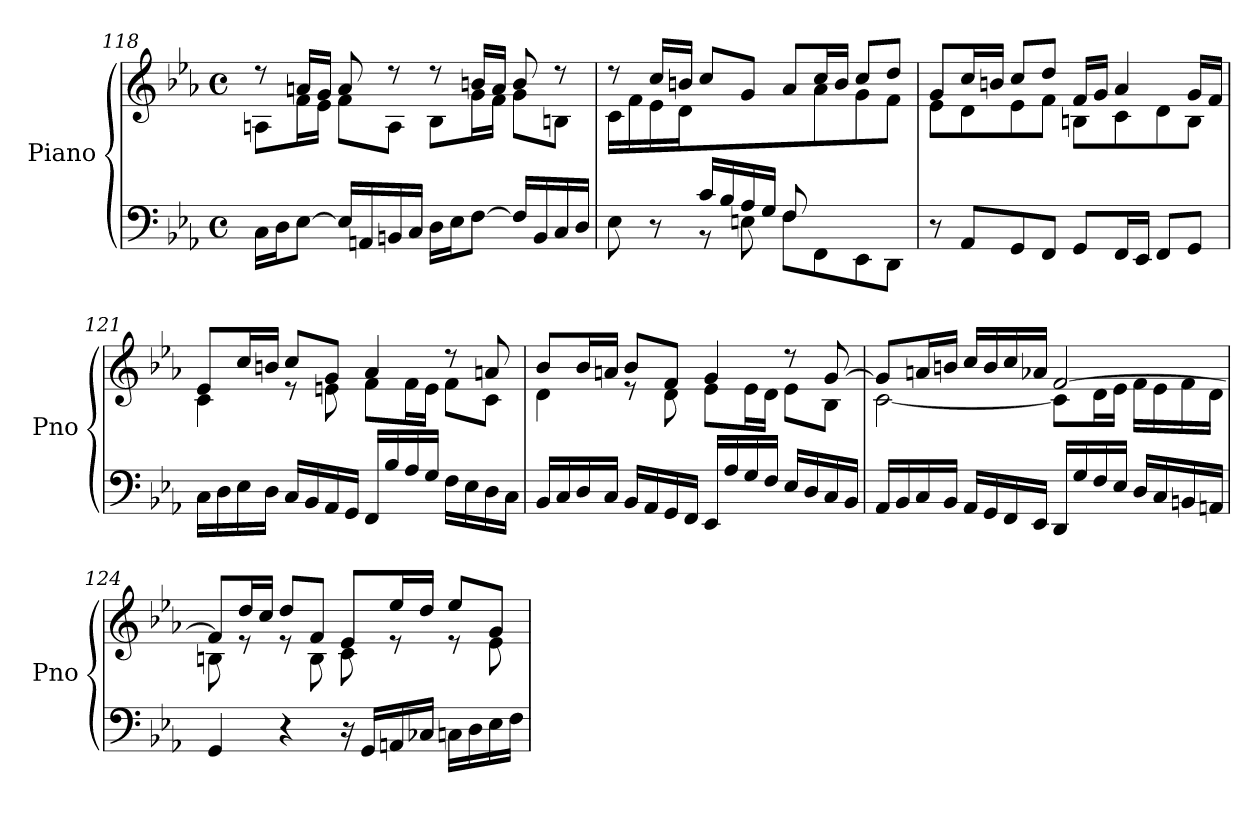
**kern	**kern
*part1	*part1
*staff2	*staff1
*I"Piano	*
*I'Pno	*
!!LO:LB:g=z
*clefF4	*clefG2
*k[b-e-a-]	*k[b-e-a-]
*E-:	*E-:
*M4/4	*M4/4
*met(c)	*met(c)
=118	=118
*	*^
16C\LL	8r	8An\L
16D\J	.	.
[8E-\J	16an/LL	16f\L
.	16g/JJ	16e-\JJ
16E-/LL]	8a/	8f\L
16AAn/	.	.
16BBn/	8r	8A\J
16C/JJ	.	.
16D\LL	8r	8B-\L
16E-\J	.	.
[8F\J	16bn/LL	16g\L
.	16a/JJ	16f\JJ
16F/LL]	8b/	8g\L
16BB/	.	.
16C/	8r	8Bn\J
16D/JJ	.	.
=119	=119	=119
*^	*	*
4ryy	8E-\	8r	16c\LL
.	.	.	16f\
.	8r	16cc/LL	16e-\
.	.	16bn/JJ	16d\JJ
16c/LL	8r	8cc/L	4.ryy
16B-/	.	.	.
16A-/	8En\	8g/J	.
16G/JJ	.	.	.
8F/L	8F\L	8a-/L	.
4.ryy	8FF\	16cc/L	8a-\
.	.	16b/JJ	.
.	8EE-\	8cc/L	8g\
.	8DD\J	8dd/J	8f\J
*v	*v	*	*
=120	=120	=120
8r	8g/L	8e-\L
8AA-/L	16cc/L	8d\
.	16bn/JJ	.
8GG/	8cc/L	8e-\
8FF/J	8dd/J	8f\J
8GG/L	16f/LL	8Bn\L
.	16g/JJ	.
16FF/L	4a-/	8c\
16EE-/JJ	.	.
8FF/L	.	8d\
8GG/J	16g/LL	8B\J
.	16f/JJ	.
!!LO:LB:g=z	!!
=121	=121	=121
16C\LL	8e-/L	4c\
16D\	.	.
16E-\	16cc/L	.
16D\JJ	16bn/JJ	.
16C/LL	8cc/L	8re
16BB-/	.	.
16AA-/	8g/J	8en\
16GG/JJ	.	.
16FF/LL	4a-/	8f\L
16B-/	.	.
16A-/	.	16f\L
16G/JJ	.	16e\JJ
16F\LL	8rdd	8f\L
16E-\	.	.
16D\	8an/	8c\J
16C\JJ	.	.
=122	=122	=122
16BB-/LL	8b-/L	4d\
16C/	.	.
16D/	16b-/L	.
16C/JJ	16an/JJ	.
16BB-/LL	8b-/L	8re
16AA-/	.	.
16GG/	8f/J	8d\
16FF/JJ	.	.
16EE-/LL	4g/	8e-\L
16A-/	.	.
16G/	.	16e-\L
16F/JJ	.	16d\JJ
16E-/LL	8r	8e-\L
16D/	.	.
16C/	[8g/	8B-\J
16BB-/JJ	.	.
=123	=123	=123
16AA-/LL	8g/L]	[2c\
16BB-/	.	.
16C/	16an/L	.
16BB-/JJ	16bn/JJ	.
16AA-/LL	16cc/LL	.
16GG/	16b/	.
16FF/	16cc/	.
16EE-/JJ	16a-X/JJ	.
16DD/LL	[2f/	8c\L]
16G/	.	.
16F/	.	16d\L
16E-/JJ	.	16e-\JJ
16D/LL	.	16f\LL
16C/	.	16e-\
16BBn/	.	16f\
16AAn/JJ	.	16d\JJ
!!LO:LB:g=z	!!
=124	=124	=124
4GG/	8f/L]	8Bn\
.	16dd/L	8re
.	16cc/JJ	.
4r	8dd/L	8re
.	8f/J	8B\
16r	8e-/L	8c\
16GG/LL	.	.
16AAn/	16ee-/L	8re
16C-X/JJ	16dd/JJ	.
16Cn\LL	8ee-/L	8re
16D\	.	.
16E-\	8g/J	8e-\
16F\JJ	.	.
*	*v	*v
=	=
*-	*-
